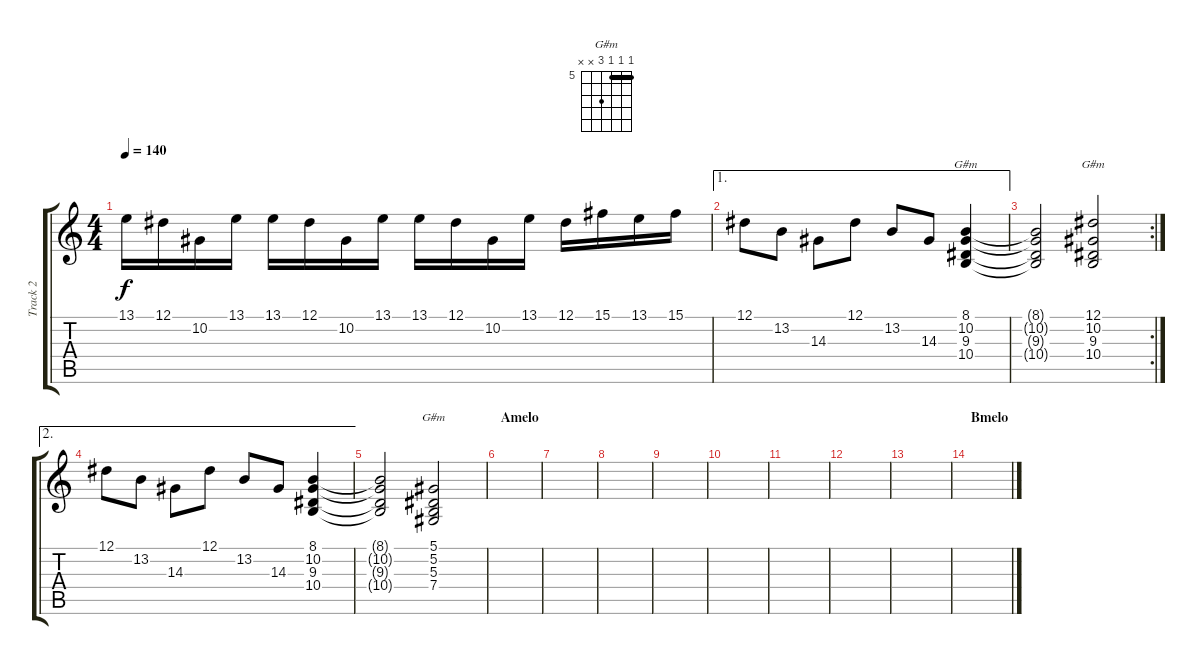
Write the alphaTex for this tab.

\track ("Track 2" "Track 2") {instrument stringensemble1}
\staff {score tabs}
\tuning (Eb4 Bb3 Gb3 Db3 Ab2 Eb2) {hide}
\chord ("G#m" 8 10 9 10 0 x) {firstfret 8}
\chord ("G#m" 12 10 9 10 0 x) {firstfret 9}
\chord ("G#m" 5 5 5 7 x x) {firstfret 5 barre 5}
\ts (4 4)
\tempo 140
\clef g2
\ks aminor
13.1.16{dy f} 12.1.16 10.2.16 13.1.16 13.1.16 12.1.16 10.2.16 13.1.16 13.1.16 12.1.16 10.2.16 13.1.16 12.1.16 15.1.16 13.1.16 15.1.16 |
\ae 1
12.1.8 13.2.8 14.3.8 12.1.8 13.2.8 14.3.8 (8.1 10.2 9.3 10.4).4{ch "G#m"} |
\rc 2
(8.1{t} 10.2{t} 9.3{t} 10.4{t}).2 (12.1 10.2 9.3 10.4).2{ch "G#m"} |
\ae 2
12.1.8 13.2.8 14.3.8 12.1.8 13.2.8 14.3.8 (8.1 10.2 9.3 10.4).4 |
(8.1{t} 10.2{t} 9.3{t} 10.4{t}).2 (5.1 5.2 5.3 7.4).2{ch "G#m"} |
\section ("" "Amelo")
|
|
|
|
|
|
|
|
\section ("" "Bmelo")
